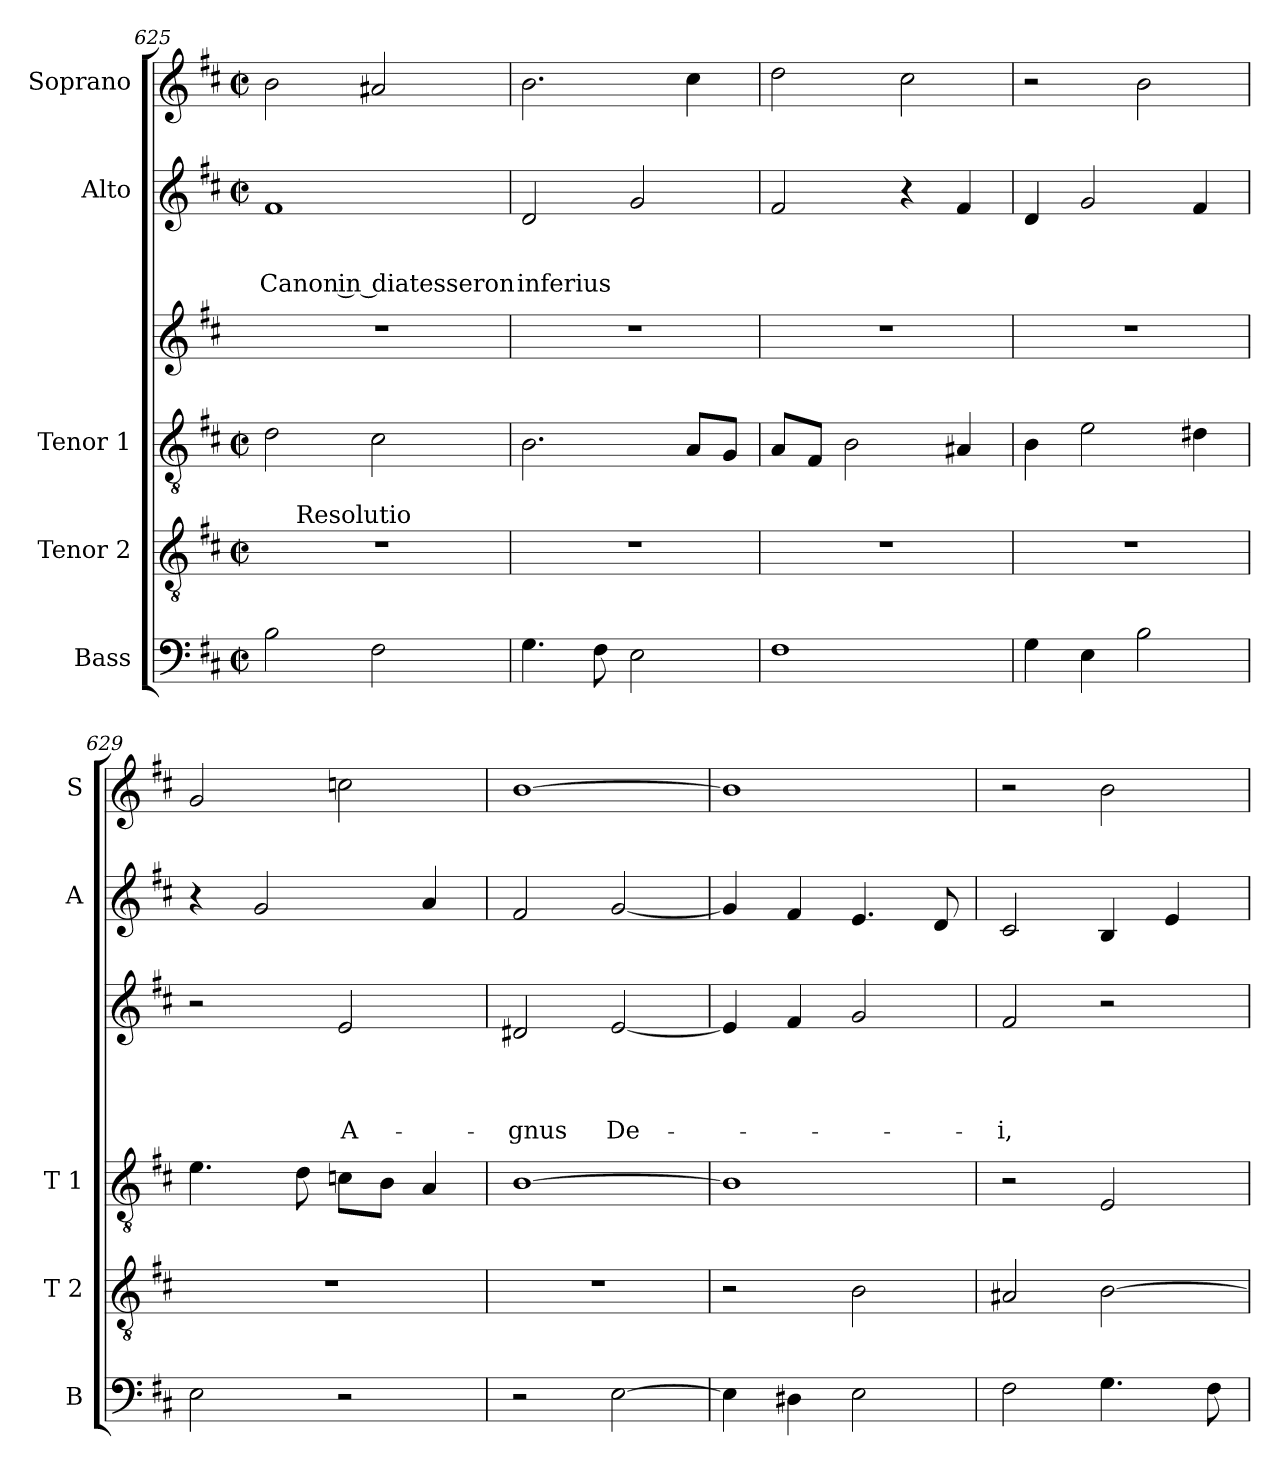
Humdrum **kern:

**kern	**kern	**kern	**kern	**text	**text	**text	**text	**kern	**text	**text	**text	**kern
*part6	*part5	*part4	*part3	*part3	*part3	*part3	*part3	*part2	*part2	*part2	*part2	*part1
*staff6	*staff5	*staff4	*staff3	*staff3	*staff3	*staff3	*staff3	*staff2	*staff2	*staff2	*staff2	*staff1
*I"Bass	*I"Tenor 2	*I"Tenor 1	*	*	*	*	*	*I"Alto	*	*	*	*I"Soprano
*I'B	*I'T 2	*I'T 1	*	*	*	*	*	*I'A	*	*	*	*I'S
!!LO:PB:g=z
*clefF4	*clefGv2	*clefGv2	*clefG2	*	*	*	*	*clefG2	*	*	*	*clefG2
*k[f#c#]	*k[f#c#]	*k[f#c#]	*k[f#c#]	*	*	*	*	*k[f#c#]	*	*	*	*k[f#c#]
*D:	*D:	*D:	*D:	*	*	*	*	*D:	*	*	*	*D:
*M2/2	*M2/2	*M2/2	*	*	*	*	*	*M2/2	*	*	*	*M2/2
*met(c|)	*met(c|)	*met(c|)	*	*	*	*	*	*met(c|)	*	*	*	*met(c|)
=625	=625	=625	=625	=625	=625	=625	=625	=625	=625	=625	=625	=625
!	!	!	!	!	!	!	!	!	!	!	!LO:LY:b	!
*	*^	*	*	*	*	*	*	*	*	*	*	*
2B\	1r	16.ryy	2d\	1r	.	.	.	.	1f#	.	.	-Canon in diatesseron	2b\
!	!	!LO:TX:a:t=Resolutio	!	!	!	!	!	!	!	!	!	!	!
.	.	2ryy	.	.	.	.	.	.	.	.	.	.	.
2F#\	.	.	2c#\	.	.	.	.	.	.	.	.	.	2a#X/
.	.	4ryy	.	.	.	.	.	.	.	.	.	.	.
.	.	8ryy	.	.	.	.	.	.	.	.	.	.	.
.	.	32ryy	.	.	.	.	.	.	.	.	.	.	.
=626	=626	=626	=626	=626	=626	=626	=626	=626	=626	=626	=626	=626	=626
!	!	!	!	!	!	!	!	!	!	!	!	!LO:LY:b	!
*	*v	*v	*	*	*	*	*	*	*	*	*	*	*
4.G\	1r	2.B\	1r	.	.	.	.	2d/	.	.	inferius	2.b\
8F#\	.	.	.	.	.	.	.	.	.	.	.	.
2E\	.	.	.	.	.	.	.	2g/	.	.	.	.
.	.	8A/L	.	.	.	.	.	.	.	.	.	4cc#\
.	.	8G/J	.	.	.	.	.	.	.	.	.	.
=627	=627	=627	=627	=627	=627	=627	=627	=627	=627	=627	=627	=627
1F#	1r	8A/L	1r	.	.	.	.	2f#/	.	.	.	2dd\
.	.	8F#/J	.	.	.	.	.	.	.	.	.	.
.	.	2B\	.	.	.	.	.	.	.	.	.	.
.	.	.	.	.	.	.	.	4r	.	.	.	2cc#\
.	.	4A#X/	.	.	.	.	.	4f#/	.	.	.	.
=628	=628	=628	=628	=628	=628	=628	=628	=628	=628	=628	=628	=628
4G\	1r	4B\	1r	.	.	.	.	4d/	.	.	.	2r
4E\	.	2e\	.	.	.	.	.	2g/	.	.	.	.
2B\	.	.	.	.	.	.	.	.	.	.	.	2b\
.	.	4d#X\	.	.	.	.	.	4f#/	.	.	.	.
=629	=629	=629	=629	=629	=629	=629	=629	=629	=629	=629	=629	=629
2E\	1r	4.e\	2r	.	.	.	.	4r	.	.	.	2g/
.	.	.	.	.	.	.	.	2g/	.	.	.	.
.	.	8d\	.	.	.	.	.	.	.	.	.	.
!	!	!	!	!	!	!	!LO:LY:b	!	!	!	!	!
2r	.	8cn\L	2e/	.	.	.	A-	.	.	.	.	2ccn\
.	.	8B\J	.	.	.	.	.	.	.	.	.	.
.	.	4A/	.	.	.	.	.	4a/	.	.	.	.
=630	=630	=630	=630	=630	=630	=630	=630	=630	=630	=630	=630	=630
!	!	!	!	!	!	!	!LO:LY:b	!	!	!	!	!
2r	1r	[<1B	2d#X/	.	.	.	-gnus	2f#/	.	.	.	[<1b
!	!	!	!	!	!	!	!LO:LY:b	!	!	!	!	!
[<2E\	.	.	[<2e/	.	.	.	De-	[<2g/	.	.	.	.
!!LO:LB:g=z
=631	=631	=631	=631	=631	=631	=631	=631	=631	=631	=631	=631	=631
4E\]	2r	1B]	4e/]	.	.	.	.	4g/]	.	.	.	1b]
4D#X\	.	.	4f#/	.	.	.	.	4f#/	.	.	.	.
2E\	2B\	.	2g/	.	.	.	.	4.e/	.	.	.	.
.	.	.	.	.	.	.	.	8d/	.	.	.	.
=632	=632	=632	=632	=632	=632	=632	=632	=632	=632	=632	=632	=632
!	!	!	!	!	!	!	!LO:LY:b	!	!	!	!	!
2F#\	2A#X/	2r	2f#/	.	.	.	-i,	2c#/	.	.	.	2r
4.G\	[>2B\	2E/	2r	.	.	.	.	4B/	.	.	.	2b\
.	.	.	.	.	.	.	.	4e/	.	.	.	.
8F#\	.	.	.	.	.	.	.	.	.	.	.	.
=	=	=	=	=	=	=	=	=	=	=	=	=
*-	*-	*-	*-	*-	*-	*-	*-	*-	*-	*-	*-	*-
